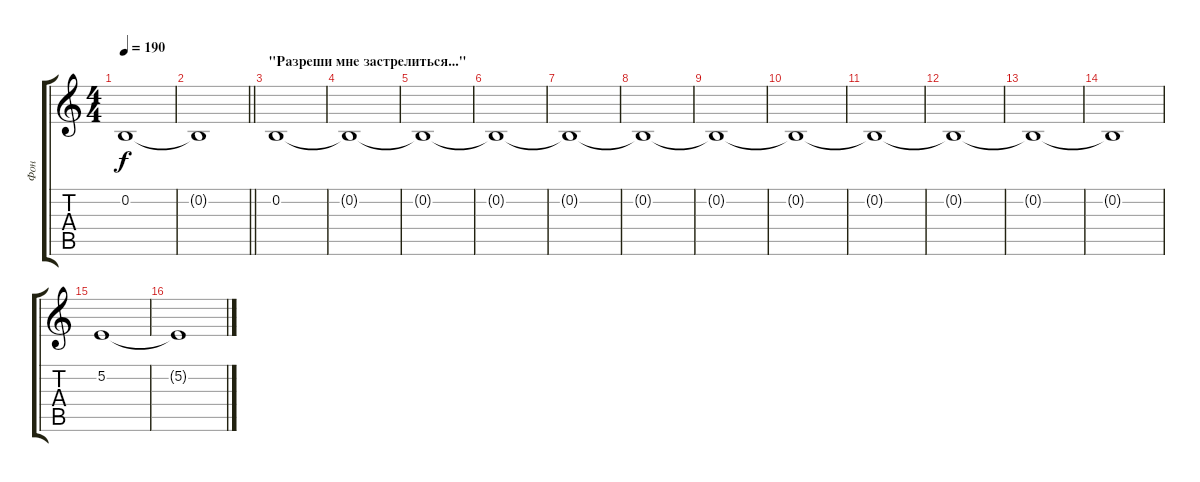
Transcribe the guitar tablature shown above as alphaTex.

\track ("Фон" "Фон") {instrument synthstrings1}
\staff {score tabs}
\tuning (E4 B3 G3 D3 A2 E2) {hide}
\ts (4 4)
\tempo 190
\clef g2
\ks c
0.2{t}.1{dy f} |
\barLineRight lightlight
0.2{t}.1 |
\section ("" "\"Разреши мне застрелиться...\"")
0.2.1 |
0.2{t}.1 |
0.2{t}.1 |
0.2{t}.1 |
0.2{t}.1 |
0.2{t}.1 |
0.2{t}.1 |
0.2{t}.1 |
0.2{t}.1 |
0.2{t}.1 |
0.2{t}.1 |
0.2{t}.1 |
5.2.1 |
5.2{t}.1
